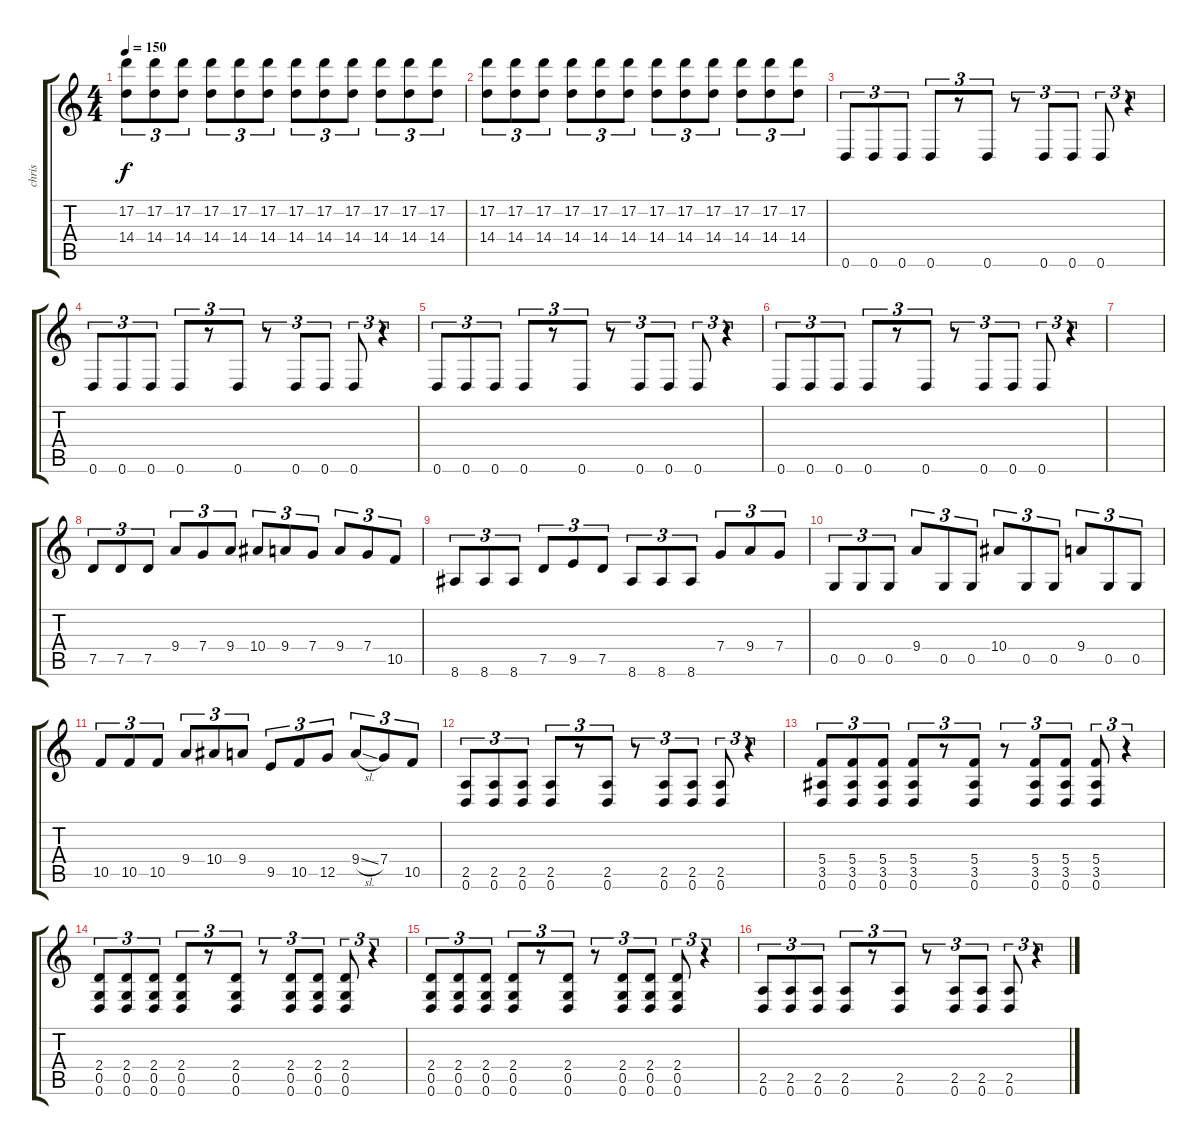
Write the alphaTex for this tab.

\track ("chris" "chris") {instrument distortionguitar}
\staff {score tabs}
\tuning (D4 A3 F3 C3 G2 D2) {hide}
\ts (4 4)
\tempo 150
\clef g2
\ks c
(17.2 14.4).8{tu (3 2) dy f} (17.2 14.4).8{tu (3 2)} (17.2 14.4).8{tu (3 2)} (17.2 14.4).8{tu (3 2)} (17.2 14.4).8{tu (3 2)} (17.2 14.4).8{tu (3 2)} (17.2 14.4).8{tu (3 2)} (17.2 14.4).8{tu (3 2)} (17.2 14.4).8{tu (3 2)} (17.2 14.4).8{tu (3 2)} (17.2 14.4).8{tu (3 2)} (17.2 14.4).8{tu (3 2)} |
(17.2 14.4).8{tu (3 2)} (17.2 14.4).8{tu (3 2)} (17.2 14.4).8{tu (3 2)} (17.2 14.4).8{tu (3 2)} (17.2 14.4).8{tu (3 2)} (17.2 14.4).8{tu (3 2)} (17.2 14.4).8{tu (3 2)} (17.2 14.4).8{tu (3 2)} (17.2 14.4).8{tu (3 2)} (17.2 14.4).8{tu (3 2)} (17.2 14.4).8{tu (3 2)} (17.2 14.4).8{tu (3 2)} |
0.6.8{tu (3 2)} 0.6.8{tu (3 2)} 0.6.8{tu (3 2)} 0.6.8{tu (3 2)} r.8{tu (3 2)} 0.6.8{tu (3 2)} r.8{tu (3 2)} 0.6.8{tu (3 2)} 0.6.8{tu (3 2)} 0.6.8{tu (3 2)} r.4{tu (3 2)} |
0.6.8{tu (3 2)} 0.6.8{tu (3 2)} 0.6.8{tu (3 2)} 0.6.8{tu (3 2)} r.8{tu (3 2)} 0.6.8{tu (3 2)} r.8{tu (3 2)} 0.6.8{tu (3 2)} 0.6.8{tu (3 2)} 0.6.8{tu (3 2)} r.4{tu (3 2)} |
0.6.8{tu (3 2)} 0.6.8{tu (3 2)} 0.6.8{tu (3 2)} 0.6.8{tu (3 2)} r.8{tu (3 2)} 0.6.8{tu (3 2)} r.8{tu (3 2)} 0.6.8{tu (3 2)} 0.6.8{tu (3 2)} 0.6.8{tu (3 2)} r.4{tu (3 2)} |
0.6.8{tu (3 2)} 0.6.8{tu (3 2)} 0.6.8{tu (3 2)} 0.6.8{tu (3 2)} r.8{tu (3 2)} 0.6.8{tu (3 2)} r.8{tu (3 2)} 0.6.8{tu (3 2)} 0.6.8{tu (3 2)} 0.6.8{tu (3 2)} r.4{tu (3 2)} |
|
7.5.8{tu (3 2)} 7.5.8{tu (3 2)} 7.5.8{tu (3 2)} 9.4.8{tu (3 2)} 7.4.8{tu (3 2)} 9.4.8{tu (3 2)} 10.4.8{tu (3 2)} 9.4.8{tu (3 2)} 7.4.8{tu (3 2)} 9.4.8{tu (3 2)} 7.4.8{tu (3 2)} 10.5.8{tu (3 2)} |
8.6.8{tu (3 2)} 8.6.8{tu (3 2)} 8.6.8{tu (3 2)} 7.5.8{tu (3 2)} 9.5.8{tu (3 2)} 7.5.8{tu (3 2)} 8.6.8{tu (3 2)} 8.6.8{tu (3 2)} 8.6.8{tu (3 2)} 7.4.8{tu (3 2)} 9.4.8{tu (3 2)} 7.4.8{tu (3 2)} |
0.5.8{tu (3 2)} 0.5.8{tu (3 2)} 0.5.8{tu (3 2)} 9.4.8{tu (3 2)} 0.5.8{tu (3 2)} 0.5.8{tu (3 2)} 10.4.8{tu (3 2)} 0.5.8{tu (3 2)} 0.5.8{tu (3 2)} 9.4.8{tu (3 2)} 0.5.8{tu (3 2)} 0.5.8{tu (3 2)} |
10.5.8{tu (3 2)} 10.5.8{tu (3 2)} 10.5.8{tu (3 2)} 9.4.8{tu (3 2)} 10.4.8{tu (3 2)} 9.4.8{tu (3 2)} 9.5.8{tu (3 2)} 10.5.8{tu (3 2)} 12.5.8{tu (3 2)} 9.4{sl}.8{tu (3 2)} 7.4.8{tu (3 2)} 10.5.8{tu (3 2)} |
(2.5 0.6).8{tu (3 2)} (2.5 0.6).8{tu (3 2)} (2.5 0.6).8{tu (3 2)} (2.5 0.6).8{tu (3 2)} r.8{tu (3 2)} (2.5 0.6).8{tu (3 2)} r.8{tu (3 2)} (2.5 0.6).8{tu (3 2)} (2.5 0.6).8{tu (3 2)} (2.5 0.6).8{tu (3 2)} r.4{tu (3 2)} |
(5.4 3.5 0.6).8{tu (3 2)} (5.4 3.5 0.6).8{tu (3 2)} (5.4 3.5 0.6).8{tu (3 2)} (5.4 3.5 0.6).8{tu (3 2)} r.8{tu (3 2)} (5.4 3.5 0.6).8{tu (3 2)} r.8{tu (3 2)} (5.4 3.5 0.6).8{tu (3 2)} (5.4 3.5 0.6).8{tu (3 2)} (5.4 3.5 0.6).8{tu (3 2)} r.4{tu (3 2)} |
(2.4 0.5 0.6).8{tu (3 2)} (2.4 0.5 0.6).8{tu (3 2)} (2.4 0.5 0.6).8{tu (3 2)} (2.4 0.5 0.6).8{tu (3 2)} r.8{tu (3 2)} (2.4 0.5 0.6).8{tu (3 2)} r.8{tu (3 2)} (2.4 0.5 0.6).8{tu (3 2)} (2.4 0.5 0.6).8{tu (3 2)} (2.4 0.5 0.6).8{tu (3 2)} r.4{tu (3 2)} |
(2.4 0.5 0.6).8{tu (3 2)} (2.4 0.5 0.6).8{tu (3 2)} (2.4 0.5 0.6).8{tu (3 2)} (2.4 0.5 0.6).8{tu (3 2)} r.8{tu (3 2)} (2.4 0.5 0.6).8{tu (3 2)} r.8{tu (3 2)} (2.4 0.5 0.6).8{tu (3 2)} (2.4 0.5 0.6).8{tu (3 2)} (2.4 0.5 0.6).8{tu (3 2)} r.4{tu (3 2)} |
(2.5 0.6).8{tu (3 2)} (2.5 0.6).8{tu (3 2)} (2.5 0.6).8{tu (3 2)} (2.5 0.6).8{tu (3 2)} r.8{tu (3 2)} (2.5 0.6).8{tu (3 2)} r.8{tu (3 2)} (2.5 0.6).8{tu (3 2)} (2.5 0.6).8{tu (3 2)} (2.5 0.6).8{tu (3 2)} r.4{tu (3 2)}
